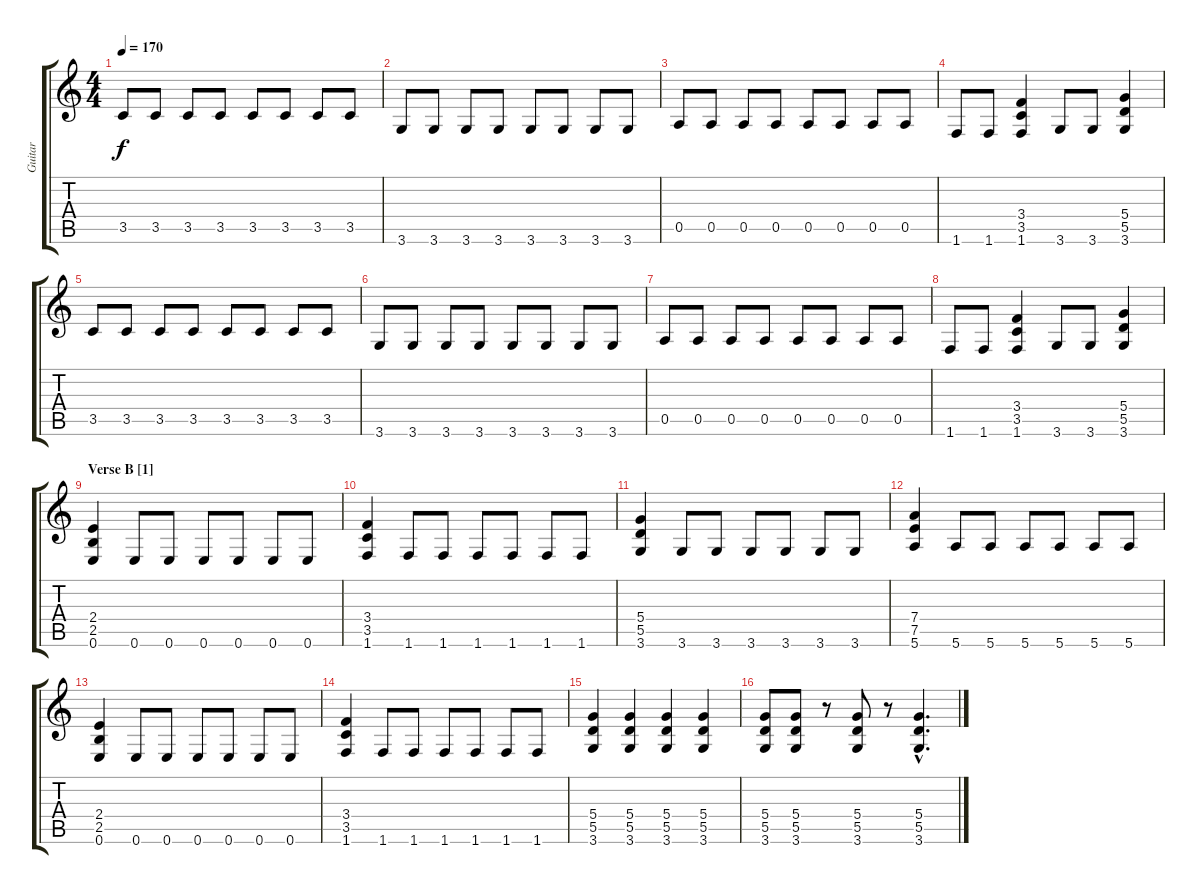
\track ("Guitar" "Guitar") {instrument overdrivenguitar}
\staff {score tabs}
\tuning (E4 B3 G3 D3 A2 E2) {hide}
\ts (4 4)
\tempo 170
\clef g2
\ks c
3.5.8{dy f} 3.5.8 3.5.8 3.5.8 3.5.8 3.5.8 3.5.8 3.5.8 |
3.6.8 3.6.8 3.6.8 3.6.8 3.6.8 3.6.8 3.6.8 3.6.8 |
0.5.8 0.5.8 0.5.8 0.5.8 0.5.8 0.5.8 0.5.8 0.5.8 |
1.6.8 1.6.8 (3.4 3.5 1.6).4 3.6.8 3.6.8 (5.4 5.5 3.6).4 |
3.5.8 3.5.8 3.5.8 3.5.8 3.5.8 3.5.8 3.5.8 3.5.8 |
3.6.8 3.6.8 3.6.8 3.6.8 3.6.8 3.6.8 3.6.8 3.6.8 |
0.5.8 0.5.8 0.5.8 0.5.8 0.5.8 0.5.8 0.5.8 0.5.8 |
1.6.8 1.6.8 (3.4 3.5 1.6).4 3.6.8 3.6.8 (5.4 5.5 3.6).4 |
\section ("" "Verse B [1]")
(2.4 2.5 0.6).4 0.6.8 0.6.8 0.6.8 0.6.8 0.6.8 0.6.8 |
(3.4 3.5 1.6).4 1.6.8 1.6.8 1.6.8 1.6.8 1.6.8 1.6.8 |
(5.4 5.5 3.6).4 3.6.8 3.6.8 3.6.8 3.6.8 3.6.8 3.6.8 |
(7.4 7.5 5.6).4 5.6.8 5.6.8 5.6.8 5.6.8 5.6.8 5.6.8 |
(2.4 2.5 0.6).4 0.6.8 0.6.8 0.6.8 0.6.8 0.6.8 0.6.8 |
(3.4 3.5 1.6).4 1.6.8 1.6.8 1.6.8 1.6.8 1.6.8 1.6.8 |
(5.4 5.5 3.6).4 (5.4 5.5 3.6).4 (5.4 5.5 3.6).4 (5.4 5.5 3.6).4 |
(5.4 5.5 3.6).8 (5.4 5.5 3.6).8 r.8 (5.4 5.5 3.6).8 r.8 (5.4{hac} 5.5{hac} 3.6{hac}).4{d}
